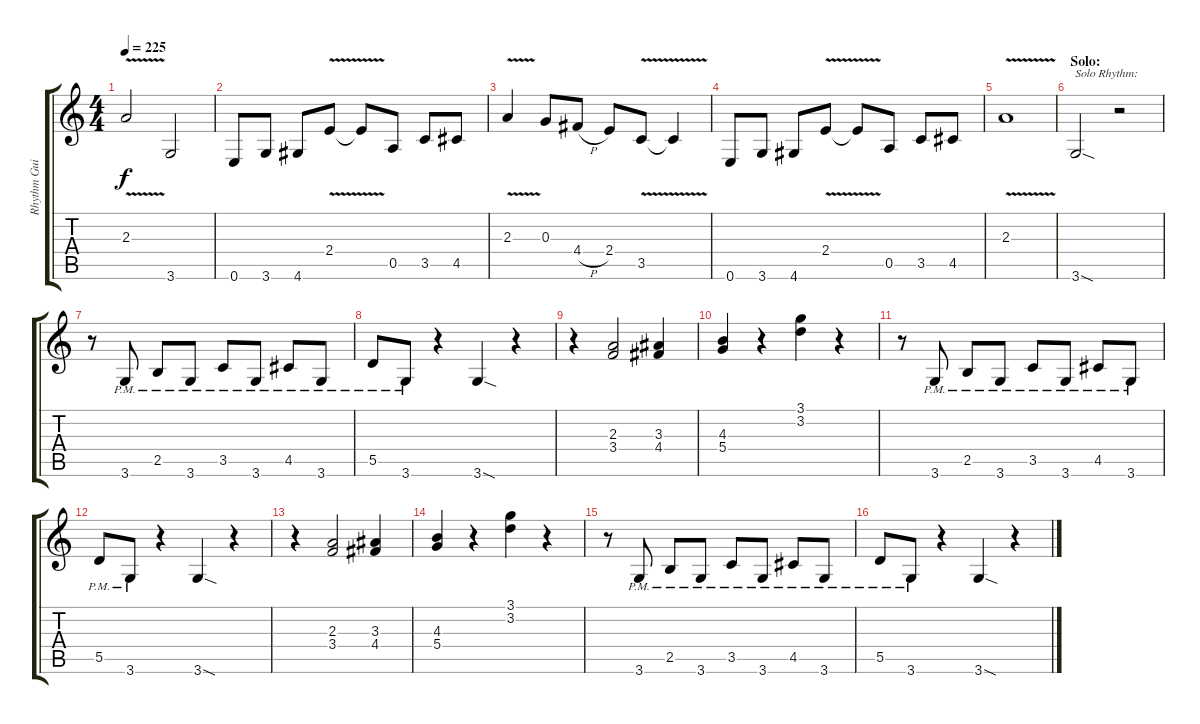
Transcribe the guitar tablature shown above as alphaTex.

\track ("Rhythm Guitar 2" "Rhythm Gui") {instrument distortionguitar}
\staff {score tabs}
\tuning (E4 B3 G3 D3 A2 E2) {hide}
\ts (4 4)
\tempo 225
\clef g2
\ks c
2.3{v}.2{dy f} 3.6.2 |
0.6.8 3.6.8 4.6.8 2.4{v}.8 2.4{t}.8 0.5.8 3.5.8 4.5.8 |
2.3{v}.4 0.3.8 4.4{h}.8 2.4.8 3.5{v}.8 3.5{t}.4 |
0.6.8 3.6.8 4.6.8 2.4{v}.8 2.4{t}.8 0.5.8 3.5.8 4.5.8 |
2.3{v}.1 |
\section ("" "Solo:")
3.6{sod}.2{txt "Solo Rhythm:"} r.2 |
r.8 3.6{pm}.8 2.5{pm}.8 3.6{pm}.8 3.5{pm}.8 3.6{pm}.8 4.5{pm}.8 3.6{pm}.8 |
5.5{pm}.8 3.6{pm}.8 r.4 3.6{sod}.4 r.4 |
r.4 (2.3 3.4).2 (3.3 4.4).4 |
(4.3 5.4).4 r.4 (3.1 3.2).4 r.4 |
r.8 3.6{pm}.8 2.5{pm}.8 3.6{pm}.8 3.5{pm}.8 3.6{pm}.8 4.5{pm}.8 3.6{pm}.8 |
5.5{pm}.8 3.6{pm}.8 r.4 3.6{sod}.4 r.4 |
r.4 (2.3 3.4).2 (3.3 4.4).4 |
(4.3 5.4).4 r.4 (3.1 3.2).4 r.4 |
r.8 3.6{pm}.8 2.5{pm}.8 3.6{pm}.8 3.5{pm}.8 3.6{pm}.8 4.5{pm}.8 3.6{pm}.8 |
5.5{pm}.8 3.6{pm}.8 r.4 3.6{sod}.4 r.4
